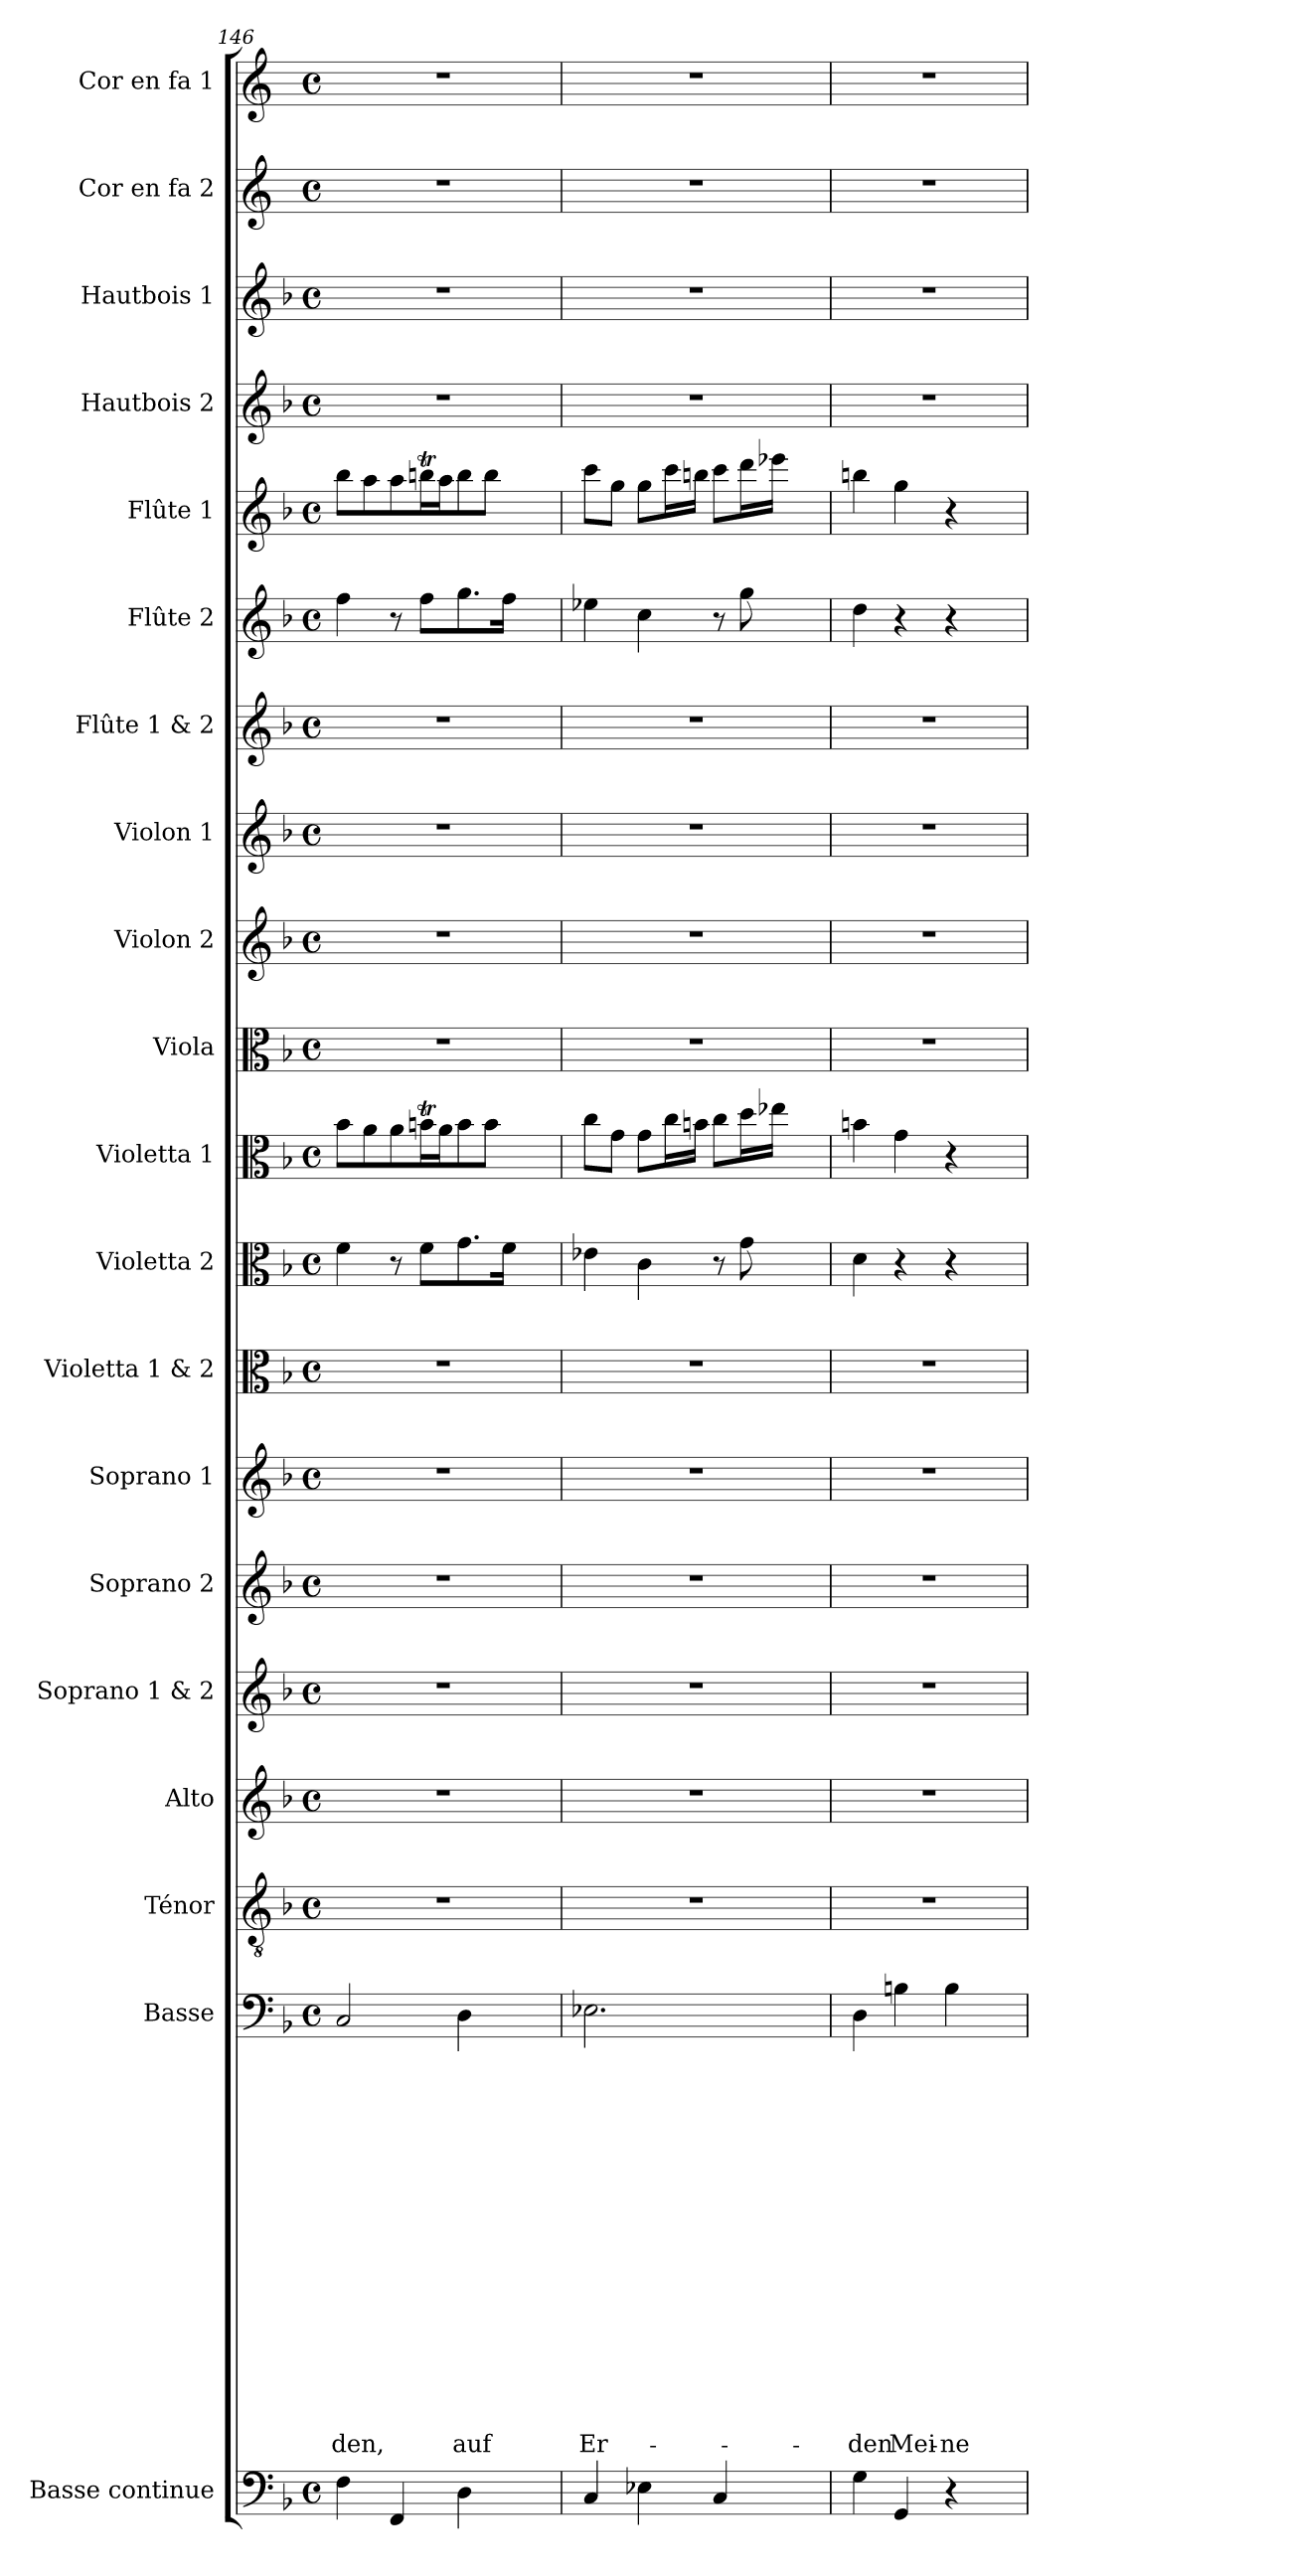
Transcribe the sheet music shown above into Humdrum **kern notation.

**kern	**kern	**text	**text	**text	**text	**text	**text	**text	**text	**text	**text	**text	**text	**text	**text	**text	**text	**text	**kern	**kern	**kern	**kern	**kern	**kern	**kern	**kern	**kern	**kern	**kern	**kern	**kern	**kern	**kern	**kern	**kern	**kern
*part20	*part19	*part19	*part19	*part19	*part19	*part19	*part19	*part19	*part19	*part19	*part19	*part19	*part19	*part19	*part19	*part19	*part19	*part19	*part18	*part17	*part16	*part15	*part14	*part13	*part12	*part11	*part10	*part9	*part8	*part7	*part6	*part5	*part4	*part3	*part2	*part1
*staff20	*staff19	*staff19	*staff19	*staff19	*staff19	*staff19	*staff19	*staff19	*staff19	*staff19	*staff19	*staff19	*staff19	*staff19	*staff19	*staff19	*staff19	*staff19	*staff18	*staff17	*staff16	*staff15	*staff14	*staff13	*staff12	*staff11	*staff10	*staff9	*staff8	*staff7	*staff6	*staff5	*staff4	*staff3	*staff2	*staff1
*I"Basse continue	*I"Basse	*	*	*	*	*	*	*	*	*	*	*	*	*	*	*	*	*	*I"Ténor	*I"Alto	*I"Soprano 1 & 2	*I"Soprano 2	*I"Soprano 1	*I"Violetta 1 & 2	*I"Violetta 2	*I"Violetta 1	*I"Viola	*I"Violon 2	*I"Violon 1	*I"Flûte 1 & 2	*I"Flûte 2	*I"Flûte 1	*I"Hautbois 2	*I"Hautbois 1	*I"Cor en fa 2	*I"Cor en fa 1
*I'BC	*I'Bas	*	*	*	*	*	*	*	*	*	*	*	*	*	*	*	*	*	*I'T	*I'A	*	*I'S 2	*I'S 1	*	*I'Vta 2	*I'Vta 1	*I'Vla	*I'Vln 2	*I'Vln 1	*	*I'Fl 2	*I'Fl 1	*I'Hb 2	*I'Hb 1	*I'Cor 2	*I'Cor 1
*clefF4	*clefF4	*	*	*	*	*	*	*	*	*	*	*	*	*	*	*	*	*	*clefGv2	*clefG2	*clefG2	*clefG2	*clefG2	*clefC3	*clefC3	*clefC3	*clefC3	*clefG2	*clefG2	*clefG2	*clefG2	*clefG2	*clefG2	*clefG2	*clefG2	*clefG2
*ITrd7c12	*	*	*	*	*	*	*	*	*	*	*	*	*	*	*	*	*	*	*	*	*	*	*	*	*	*	*	*	*	*	*	*	*	*	*ITrd4c7	*ITrd4c7
*k[b-]	*k[b-]	*	*	*	*	*	*	*	*	*	*	*	*	*	*	*	*	*	*k[b-]	*k[b-]	*k[b-]	*k[b-]	*k[b-]	*k[b-]	*k[b-]	*k[b-]	*k[b-]	*k[b-]	*k[b-]	*k[b-]	*k[b-]	*k[b-]	*k[b-]	*k[b-]	*k[b-]	*k[b-]
*F:	*F:	*	*	*	*	*	*	*	*	*	*	*	*	*	*	*	*	*	*F:	*F:	*F:	*F:	*F:	*F:	*F:	*F:	*F:	*F:	*F:	*F:	*F:	*F:	*F:	*F:	*F:	*F:
*M4/4	*M4/4	*	*	*	*	*	*	*	*	*	*	*	*	*	*	*	*	*	*M4/4	*M4/4	*M4/4	*M4/4	*M4/4	*M4/4	*M4/4	*M4/4	*M4/4	*M4/4	*M4/4	*M4/4	*M4/4	*M4/4	*M4/4	*M4/4	*M4/4	*M4/4
*met(c)	*met(c)	*	*	*	*	*	*	*	*	*	*	*	*	*	*	*	*	*	*met(c)	*met(c)	*met(c)	*met(c)	*met(c)	*met(c)	*met(c)	*met(c)	*met(c)	*met(c)	*met(c)	*met(c)	*met(c)	*met(c)	*met(c)	*met(c)	*met(c)	*met(c)
=146	=146	=146	=146	=146	=146	=146	=146	=146	=146	=146	=146	=146	=146	=146	=146	=146	=146	=146	=146	=146	=146	=146	=146	=146	=146	=146	=146	=146	=146	=146	=146	=146	=146	=146	=146	=146
!	!	!	!	!	!	!	!	!	!	!	!	!	!	!	!	!	!	!LO:LY:b	!	!	!	!	!	!	!	!	!	!	!	!	!	!	!	!	!	!
4FF\	2C/	.	.	.	.	.	.	.	.	.	.	.	.	.	.	.	.	-den,	1r	1r	1r	1r	1r	1r	4f\	8b-\L	1r	1r	1r	1r	4ff\	8bb-\L	1r	1r	1r	1r
.	.	.	.	.	.	.	.	.	.	.	.	.	.	.	.	.	.	.	.	.	.	.	.	.	.	8a\	.	.	.	.	.	8aa\	.	.	.	.
4FFF/	.	.	.	.	.	.	.	.	.	.	.	.	.	.	.	.	.	.	.	.	.	.	.	.	8r	8a\	.	.	.	.	8r	8aa\	.	.	.	.
.	.	.	.	.	.	.	.	.	.	.	.	.	.	.	.	.	.	.	.	.	.	.	.	.	8f\L	16bnt\L	.	.	.	.	8ff\L	16bbnt\L	.	.	.	.
.	.	.	.	.	.	.	.	.	.	.	.	.	.	.	.	.	.	.	.	.	.	.	.	.	.	16a\J	.	.	.	.	.	16aa\J	.	.	.	.
!	!	!	!	!	!	!	!	!	!	!	!	!	!	!	!	!	!	!LO:LY:b	!	!	!	!	!	!	!	!	!	!	!	!	!	!	!	!	!	!
4DD\	4D\	.	.	.	.	.	.	.	.	.	.	.	.	.	.	.	.	auf	.	.	.	.	.	.	8.g\	8b\	.	.	.	.	8.gg\	8bb\	.	.	.	.
.	.	.	.	.	.	.	.	.	.	.	.	.	.	.	.	.	.	.	.	.	.	.	.	.	.	8b\J	.	.	.	.	.	8bb\J	.	.	.	.
.	.	.	.	.	.	.	.	.	.	.	.	.	.	.	.	.	.	.	.	.	.	.	.	.	16f\Jk	.	.	.	.	.	16ff\Jk	.	.	.	.	.
4ryy	4ryy	.	.	.	.	.	.	.	.	.	.	.	.	.	.	.	.	.	.	.	.	.	.	.	4ryy	4ryy	.	.	.	.	4ryy	4ryy	.	.	.	.
=147	=147	=147	=147	=147	=147	=147	=147	=147	=147	=147	=147	=147	=147	=147	=147	=147	=147	=147	=147	=147	=147	=147	=147	=147	=147	=147	=147	=147	=147	=147	=147	=147	=147	=147	=147	=147
!	!	!	!	!	!	!	!	!	!	!	!	!	!	!	!	!	!	!LO:LY:b	!	!	!	!	!	!	!	!	!	!	!	!	!	!	!	!	!	!
4CC/	2.E-X\	.	.	.	.	.	.	.	.	.	.	.	.	.	.	.	.	Er-	1r	1r	1r	1r	1r	1r	4e-X\	8cc\L	1r	1r	1r	1r	4ee-X\	8ccc\L	1r	1r	1r	1r
.	.	.	.	.	.	.	.	.	.	.	.	.	.	.	.	.	.	.	.	.	.	.	.	.	.	8g\J	.	.	.	.	.	8gg\J	.	.	.	.
4EE-X\	.	.	.	.	.	.	.	.	.	.	.	.	.	.	.	.	.	.	.	.	.	.	.	.	4c\	8g\L	.	.	.	.	4cc\	8gg\L	.	.	.	.
.	.	.	.	.	.	.	.	.	.	.	.	.	.	.	.	.	.	.	.	.	.	.	.	.	.	16cc\L	.	.	.	.	.	16ccc\L	.	.	.	.
.	.	.	.	.	.	.	.	.	.	.	.	.	.	.	.	.	.	.	.	.	.	.	.	.	.	16bn\JJ	.	.	.	.	.	16bbn\JJ	.	.	.	.
4CC/	.	.	.	.	.	.	.	.	.	.	.	.	.	.	.	.	.	.	.	.	.	.	.	.	8r	8cc\L	.	.	.	.	8r	8ccc\L	.	.	.	.
.	.	.	.	.	.	.	.	.	.	.	.	.	.	.	.	.	.	.	.	.	.	.	.	.	8g\	16dd\L	.	.	.	.	8gg\	16ddd\L	.	.	.	.
.	.	.	.	.	.	.	.	.	.	.	.	.	.	.	.	.	.	.	.	.	.	.	.	.	.	16ee-X\JJ	.	.	.	.	.	16eee-X\JJ	.	.	.	.
4ryy	4ryy	.	.	.	.	.	.	.	.	.	.	.	.	.	.	.	.	.	.	.	.	.	.	.	4ryy	4ryy	.	.	.	.	4ryy	4ryy	.	.	.	.
=148	=148	=148	=148	=148	=148	=148	=148	=148	=148	=148	=148	=148	=148	=148	=148	=148	=148	=148	=148	=148	=148	=148	=148	=148	=148	=148	=148	=148	=148	=148	=148	=148	=148	=148	=148	=148
!	!	!	!	!	!	!	!	!	!	!	!	!	!	!	!	!	!	!LO:LY:b	!	!	!	!	!	!	!	!	!	!	!	!	!	!	!	!	!	!
4GG\	4D\	.	.	.	.	.	.	.	.	.	.	.	.	.	.	.	.	-den	1r	1r	1r	1r	1r	1r	4d\	4bn\	1r	1r	1r	1r	4dd\	4bbn\	1r	1r	1r	1r
!	!	!	!	!	!	!	!	!	!	!	!	!	!	!	!	!	!	!LO:LY:b	!	!	!	!	!	!	!	!	!	!	!	!	!	!	!	!	!	!
4GGG/	4Bn\	.	.	.	.	.	.	.	.	.	.	.	.	.	.	.	.	Mei-	.	.	.	.	.	.	4r	4g\	.	.	.	.	4r	4gg\	.	.	.	.
!	!	!	!	!	!	!	!	!	!	!	!	!	!	!	!	!	!	!LO:LY:b	!	!	!	!	!	!	!	!	!	!	!	!	!	!	!	!	!	!
4r	4B\	.	.	.	.	.	.	.	.	.	.	.	.	.	.	.	.	-ne	.	.	.	.	.	.	4r	4r	.	.	.	.	4r	4r	.	.	.	.
4ryy	4ryy	.	.	.	.	.	.	.	.	.	.	.	.	.	.	.	.	.	.	.	.	.	.	.	4ryy	4ryy	.	.	.	.	4ryy	4ryy	.	.	.	.
=	=	=	=	=	=	=	=	=	=	=	=	=	=	=	=	=	=	=	=	=	=	=	=	=	=	=	=	=	=	=	=	=	=	=	=	=
*-	*-	*-	*-	*-	*-	*-	*-	*-	*-	*-	*-	*-	*-	*-	*-	*-	*-	*-	*-	*-	*-	*-	*-	*-	*-	*-	*-	*-	*-	*-	*-	*-	*-	*-	*-	*-
